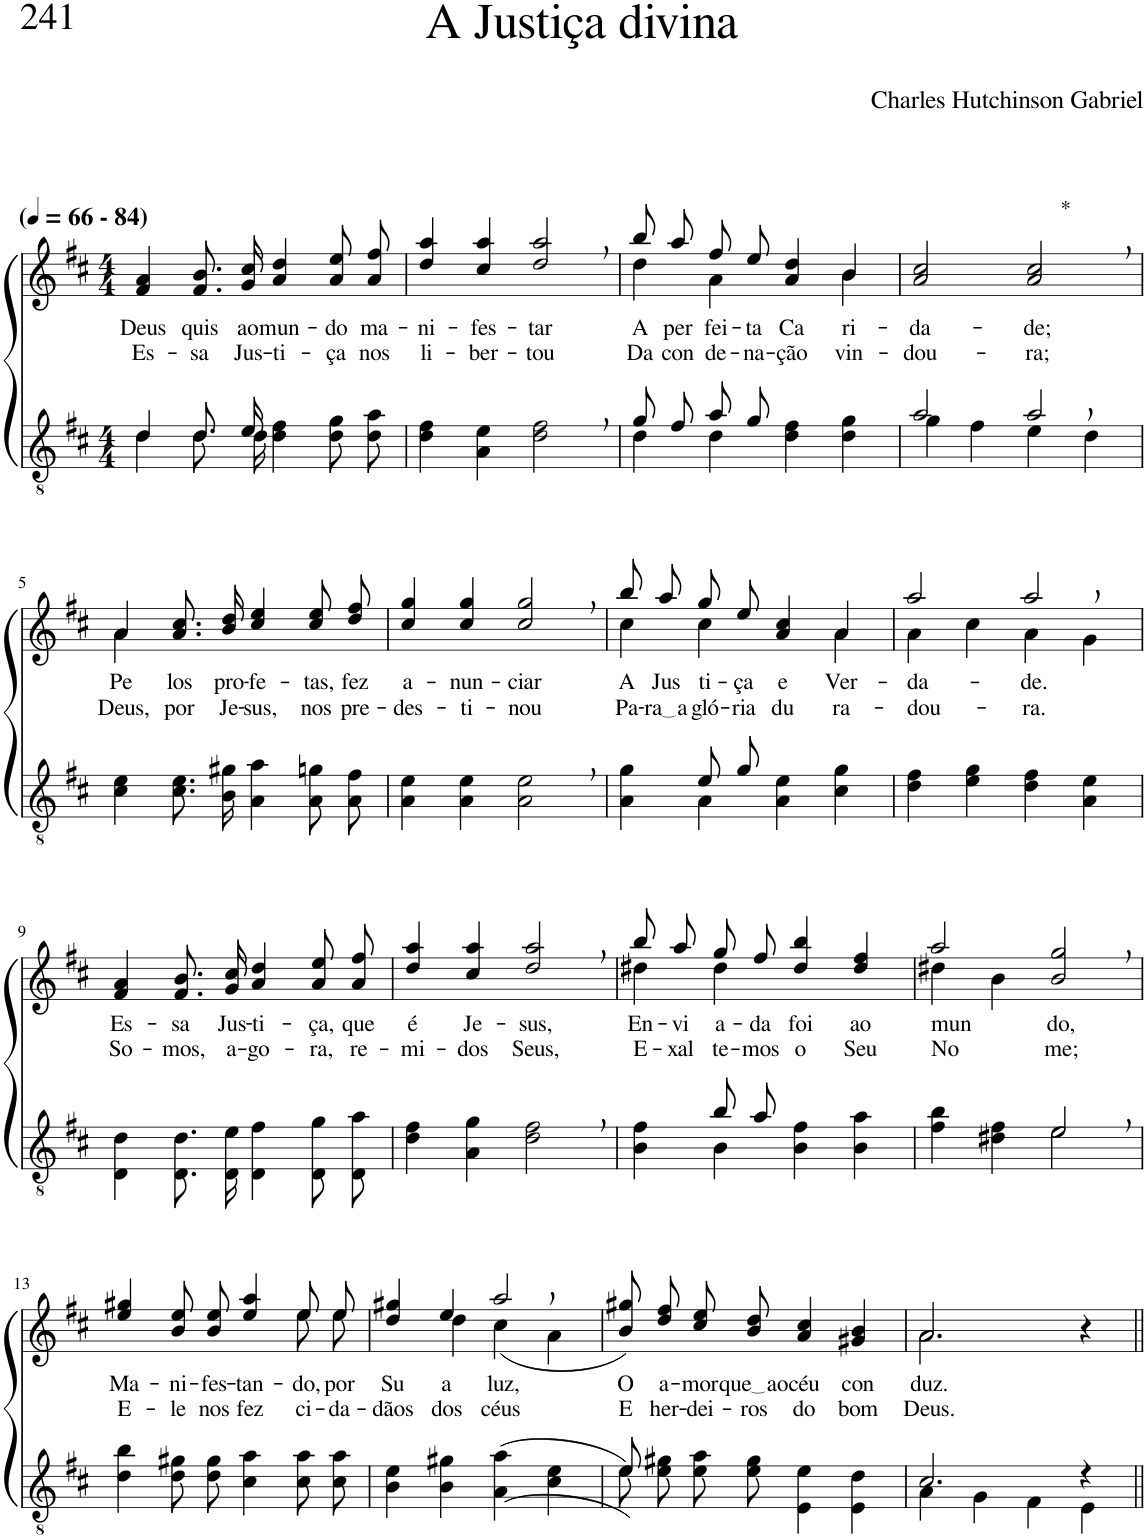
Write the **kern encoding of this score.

**kern	**kern	**text	**text
*part2	*part1	*part1	*part1
*staff2	*staff1	*staff1	*staff1
*I"Parte III e IV	*I"Parte I e II	*	*
*clefGv2	*clefG2	*	*
*Trd5c9	*Trd5c9	*	*
*k[f#c#]	*k[f#c#]	*	*
*M4/4	*M4/4	*	*
*MM66	*MM66	*	*
=1	=1	=1	=1
*^	*	*	*
!	!	!LO:TX:a:B:t=(	!	!
!	!	!LO:TX:a:B:t=- 84)	!	!
!	!	!	!LO:LY:b	!LO:LY:b
4d\	4d/	4f#/ 4a/	Deus	Es-
!	!	!	!LO:LY:b	!LO:LY:b
8.d\L	8.d/L	8.f#/ 8.b/L	quis	-sa
!	!	!	!LO:LY:b	!LO:LY:b
16d\Jk	16e/Jk	16g/ 16cc#/Jk	ao	Jus-
!	!	!	!LO:LY:b	!LO:LY:b
4d\ 4f#\	2ryy	4a/ 4dd/	mun-	-ti-
!	!	!	!LO:LY:b	!LO:LY:b
8d\ 8g\L	.	8a\ 8ee\L	-do	-ça
!	!	!	!LO:LY:b	!LO:LY:b
8d\ 8a\J	.	8a\ 8ff#\J	ma-	nos
*v	*v	*	*	*
=2	=2	=2	=2
!	!	!LO:LY:b	!LO:LY:b
4d\ 4f#\	4dd/ 4aa/	-ni-	li-
!	!	!LO:LY:b	!LO:LY:b
4A\ 4e\	4cc#/ 4aa/	-fes-	-ber-
!	!	!LO:LY:b	!LO:LY:b
2d\, 2f#\,	2dd/, 2aa/,	-tar	-tou
=3	=3	=3	=3
*^	*^	*	*
!	!	!	!	!LO:LY:b	!LO:LY:b
8g/L	4d\	8bb/L	4dd\	A	Da
!	!	!	!	!LO:LY:b	!LO:LY:b
8f#/J	.	8aa/J	.	per-	con-
!	!	!	!	!LO:LY:b	!LO:LY:b
8a/L	4d\	8ff#/L	4a\	-fei-	-de-
!	!	!	!	!LO:LY:b	!LO:LY:b
8g/J	.	8ee/J	.	-ta	-na-
!	!	!	!	!LO:LY:b	!LO:LY:b
2ryy	4d\ 4f#\	4a/ 4dd/	4ryy	Ca-	-ção
!	!	!	!	!LO:LY:b	!LO:LY:b
.	4d\ 4g\	4b/	4b\	-ri-	vin-
=4	=4	=4	=4	=4	=4
!	!	!	!	!LO:LY:b	!LO:LY:b
*	*	*v	*v	*	*
2a/	4g\	2a/ 2cc#/	-da-	-dou-
.	4f#\	.	.	.
!	!	!LO:TX:a:t=*	!	!
!	!	!	!LO:LY:b	!LO:LY:b
2a,/	4e\	2a/, 2cc#/,	-de;	-ra;
.	4d\	.	.	.
!!LO:LB:g=z
=5	=5	=5	=5	=5
*	*	*^	*	*
!	!	!	!	!LO:LY:b	!LO:LY:b
*v	*v	*	*	*	*
4c#\ 4e\	4a/	4a\	Pe-	Deus,
!	!	!	!LO:LY:b	!LO:LY:b
8.c#\ 8.e\L	8.a\ 8.cc#\L	2.ryy	-los	por
!	!	!	!LO:LY:b	!LO:LY:b
16B\ 16g#X\Jk	16b\ 16dd\Jk	.	pro-	Je-
!	!	!	!LO:LY:b	!LO:LY:b
4A\ 4a\	4cc#/ 4ee/	.	-fe-	-sus,
!	!	!	!LO:LY:b	!LO:LY:b
8A\ 8gn\L	8cc#\ 8ee\L	.	-tas,	nos
!	!	!	!LO:LY:b	!LO:LY:b
8A\ 8f#\J	8dd\ 8ff#\J	.	fez	pre-
*	*v	*v	*	*
=6	=6	=6	=6
!	!	!LO:LY:b	!LO:LY:b
4A\ 4e\	4cc#/ 4gg/	a-	-des-
!	!	!LO:LY:b	!LO:LY:b
4A\ 4e\	4cc#/ 4gg/	-nun-	-ti-
!	!	!LO:LY:b	!LO:LY:b
2A\, 2e\,	2cc#/, 2gg/,	-ciar	-nou
=7	=7	=7	=7
*^	*^	*	*
!	!	!	!	!LO:LY:b	!LO:LY:b
4ryy	4A\ 4g\	8bb/L	4cc#\	A	Pa-
!	!	!	!	!LO:LY:b	!LO:LY:b
.	.	8aa/J	.	Jus-	ra a
!	!	!	!	!LO:LY:b	!LO:LY:b
8e/L	4A\	8gg/L	4cc#\	-ti-	gló-
!	!	!	!	!LO:LY:b	!LO:LY:b
8g/J	.	8ee/J	.	-ça	-ria
!	!	!	!	!LO:LY:b	!LO:LY:b
2ryy	4A\ 4e\	4a/ 4cc#/	4ryy	e	du-
!	!	!	!	!LO:LY:b	!LO:LY:b
.	4c#\ 4g\	4a/	4a\	Ver-	-ra-
=8	=8	=8	=8	=8	=8
!	!	!	!	!LO:LY:b	!LO:LY:b
*v	*v	*	*	*	*
4d\ 4f#\	2aa/	4a\	-da-	-dou-
4e\ 4g\	.	4cc#\	.	.
!	!	!	!LO:LY:b	!LO:LY:b
4d\ 4f#\	2aa,/	4a\	-de.	-ra.
4A\ 4e\	.	4g\	.	.
!!LO:LB:g=z
=9	=9	=9	=9	=9
!	!	!	!LO:LY:b	!LO:LY:b
*	*v	*v	*	*
4D\ 4d\	4f#/ 4a/	-Es-	So-
!	!	!LO:LY:b	!LO:LY:b
8.D/ 8.d/L	8.f#/ 8.b/L	-sa	-mos,
!	!	!LO:LY:b	!LO:LY:b
16D/ 16e/Jk	16g/ 16cc#/Jk	Jus-	a-
!	!	!LO:LY:b	!LO:LY:b
4D\ 4f#\	4a/ 4dd/	-ti-	-go-
!	!	!LO:LY:b	!LO:LY:b
8D\ 8g\L	8a\ 8ee\L	-ça,	-ra,
!	!	!LO:LY:b	!LO:LY:b
8D\ 8a\J	8a\ 8ff#\J	que	re-
=10	=10	=10	=10
!	!	!LO:LY:b	!LO:LY:b
4d\ 4f#\	4dd/ 4aa/	é	-mi-
!	!	!LO:LY:b	!LO:LY:b
4A\ 4g\	4cc#/ 4aa/	Je-	-dos
!	!	!LO:LY:b	!LO:LY:b
2d\, 2f#\,	2dd/, 2aa/,	-sus,	Seus,
=11	=11	=11	=11
*^	*^	*	*
!	!	!	!	!LO:LY:b	!LO:LY:b
4ryy	4B\ 4f#\	8bb/L	4dd#X\	En-	E-
!	!	!	!	!LO:LY:b	!LO:LY:b
.	.	8aa/J	.	-vi-	-xal-
!	!	!	!	!LO:LY:b	!LO:LY:b
8b/L	4B\	8gg/L	4dd#\	-a-	-te-
!	!	!	!	!LO:LY:b	!LO:LY:b
8a/J	.	8ff#/J	.	-da	-mos
!	!	!	!	!LO:LY:b	!LO:LY:b
2ryy	4B\ 4f#\	4dd#/ 4bb/	2ryy	foi	o
!	!	!	!	!LO:LY:b	!LO:LY:b
.	4B\ 4a\	4dd#/ 4ff#/	.	ao	Seu
=12	=12	=12	=12	=12	=12
!	!	!	!	!LO:LY:b	!LO:LY:b
4f#\ 4b\	2ryy	2aa/	4dd#X\	mun-	No-
4d#X\ 4f#\	.	.	4b\	.	.
!	!	!	!	!LO:LY:b	!LO:LY:b
2e,\	2e/	2b/, 2gg/,	2ryy	-do,	-me;
!!LO:LB:g=z	!!
=13	=13	=13	=13	=13	=13
!	!	!	!	!LO:LY:b	!LO:LY:b
*v	*v	*	*	*	*
4d\ 4b\	2.ryy	4ee/ 4gg#X/	Ma-	E-
!	!	!	!LO:LY:b	!LO:LY:b
8d\ 8g#X\L	.	8b\ 8ee\L	-ni-	-le
!	!	!	!LO:LY:b	!LO:LY:b
8d\ 8g#\J	.	8b\ 8ee\J	-fes-	nos
!	!	!	!LO:LY:b	!LO:LY:b
4c#\ 4a\	.	4ee/ 4aa/	-tan-	fez
!	!	!	!	!LO:LY:b
!	!	!	!LO:LY:b	!
8c#\ 8a\L	8ee\L	8ee/L	-do,	ci-
!	!	!	!	!LO:LY:b
!	!	!	!LO:LY:b	!
8c#\ 8a\J	8ee\J	8ee/J	por	-da-
=14	=14	=14	=14	=14
!	!	!	!LO:LY:b	!LO:LY:b
4B\ 4e\	4dd/ 4gg#X/	4ryy	Su-	-dãos
!	!	!	!LO:LY:b	!LO:LY:b
4B\ 4g#X\	4ee/	4dd\	-a	dos
!	!	!	!LO:LY:b	!LO:LY:b
((4A\ 4a\	2aa,/	(4cc#\	luz,	céus
4c#\ 4e\	.	4a\	.	.
=15	=15	=15	=15	=15
*^	*	*	*	*
!	!	!	!	!LO:LY:b	!LO:LY:b
*	*	*v	*v	*	*
8e/))	8e\L	8b\ 8gg#X\L)	O	E
!	!	!	!LO:LY:b	!LO:LY:b
2..ryy	8e\ 8g#X\J	8dd\ 8ff#\J	a-	her-
!	!	!	!LO:LY:b	!LO:LY:b
.	8e\ 8a\L	8cc#\ 8ee\L	-mor	-dei-
!	!	!	!LO:LY:b	!LO:LY:b
.	8e\ 8g#\J	8b\ 8dd\J	que ao	-ros
!	!	!	!LO:LY:b	!LO:LY:b
.	4E\ 4e\	4a/ 4cc#/	céu	do
!	!	!	!LO:LY:b	!LO:LY:b
.	4E\ 4d\	4g#X/ 4b/	con-	bom
=16	=16	=16	=16	=16
*	*	*^	*	*
!	!	!	!	!LO:LY:b	!LO:LY:b
2.c#/	4A\	2.a/	2.a\	-duz.	Deus.
.	4G\	.	.	.	.
.	4F#\	.	.	.	.
4r	4E\	4r	4ryy	.	.
*v	*v	*	*	*	*
*	*v	*v	*	*
=||	=||	=||	=||
*-	*-	*-	*-
